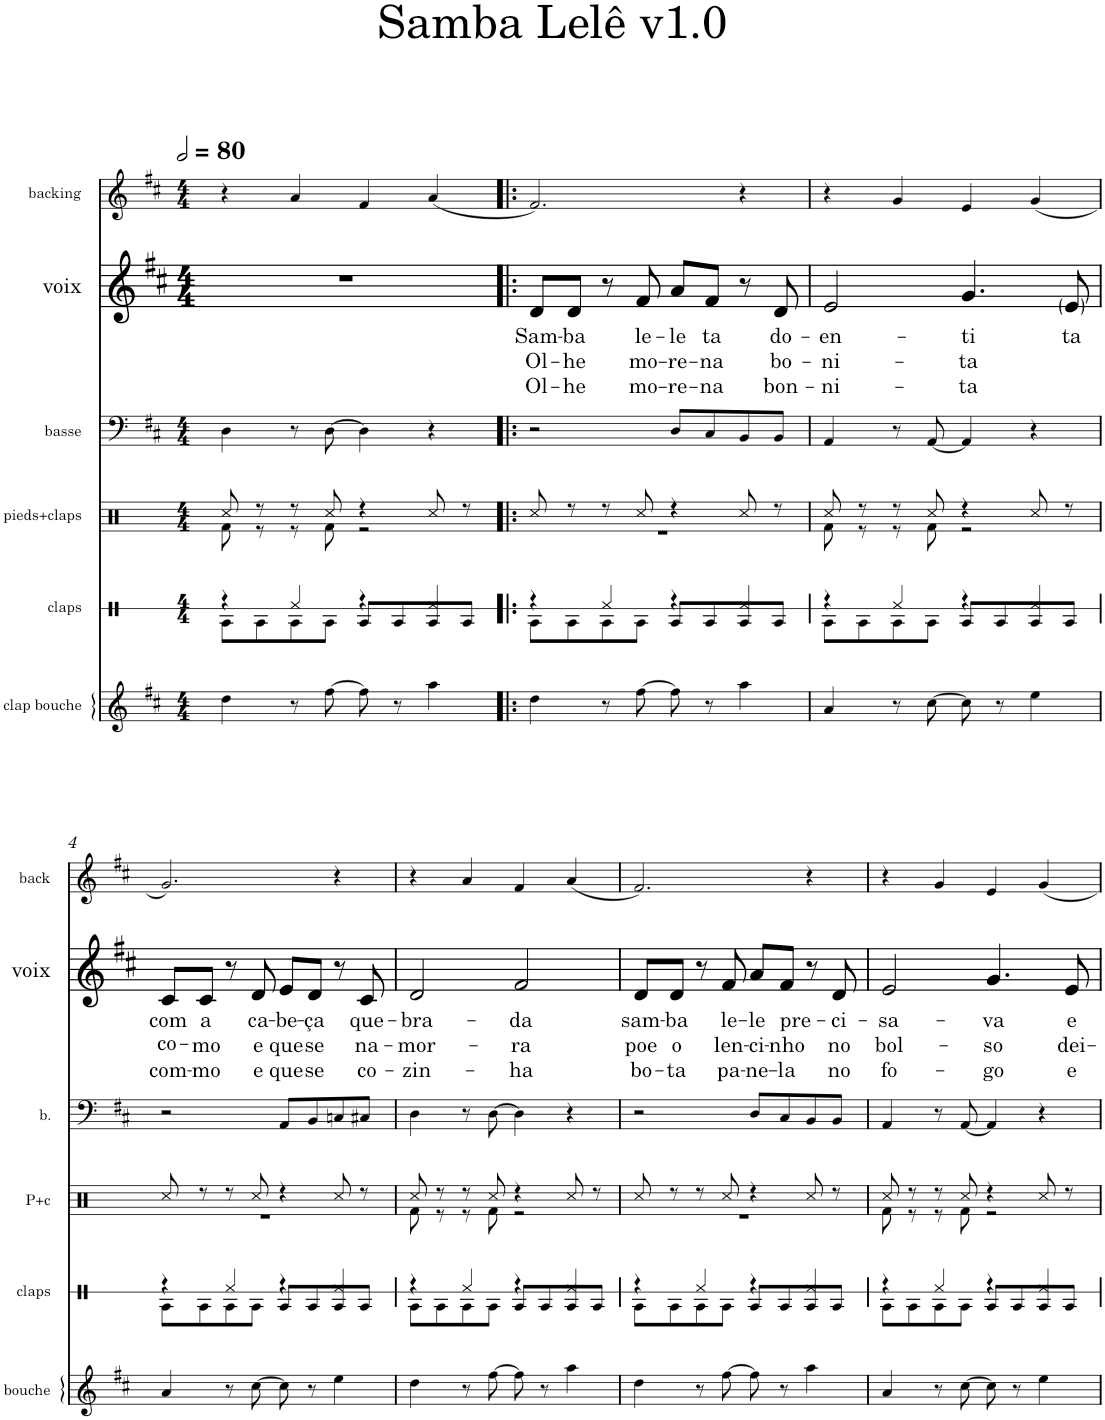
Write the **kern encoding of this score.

**kern	**kern	**kern	**kern	**kern	**text	**text	**text	**kern
*part6	*part5	*part4	*part3	*part2	*part2	*part2	*part2	*part1
*staff6	*staff5	*staff4	*staff3	*staff2	*staff2	*staff2	*staff2	*staff1
*I"clap bouche	*I"claps	*I"pieds+claps	*I"basse	*I"voix	*	*	*	*I"backing
*I'bouche	*I'claps	*I'P+c	*I'b.	*I'voix	*	*	*	*I'back
*stria5	*stria1	*stria5	*stria5	*	*	*	*	*stria5
*clefG2	*clefX	*clefX	*clefF4	*clefG2	*	*	*	*clefG2
*Trd-7c-12	*	*	*	*	*	*	*	*
*k[f#c#]	*k[]	*k[]	*k[f#c#]	*k[f#c#]	*	*	*	*k[f#c#]
*M4/4	*M4/4	*M4/4	*M4/4	*M4/4	*	*	*	*M4/4
*MM160	*MM160	*MM160	*MM160	*MM160	*	*	*	*MM160
=1	=1	=1	=1	=1	=1	=1	=1	=1
*	*^	*^	*	*	*	*	*	*
4dd\	4r	8RA\L	8Rcc/	8Rf\	4D\	1r	.	.	.	4r
.	.	8RA\	8r	8r	.	.	.	.	.	.
8r	4Rf/	8RA\	8r	8r	8r	.	.	.	.	4a/
[8ff#\	.	8RA\J	8Rcc/	8Rf\	[8D\	.	.	.	.	.
8ff#\]	4r	8RA/L	4r	2r	4D\]	.	.	.	.	4f#/
8r	.	8RA/	.	.	.	.	.	.	.	.
4aa\	4Rf/	8RA/	8Rcc/	.	4r	.	.	.	.	(4a/
.	.	8RA/J	8r	.	.	.	.	.	.	.
=2!|:	=2!|:	=2!|:	=2!|:	=2!|:	=2!|:	=2!|:	=2!|:	=2!|:	=2!|:	=2!|:
!	!	!	!	!	!	!	!LO:LY:b	!LO:LY:b	!LO:LY:b	!
4dd\	4r	8RA\L	8Rcc/	1r	2r	8d/L	Sam-	Ol-	Ol-	2.f#/)
!	!	!	!	!	!	!	!LO:LY:b	!LO:LY:b	!LO:LY:b	!
.	.	8RA\	8r	.	.	8d/J	-ba	-he	-he	.
8r	4Rf/	8RA\	8r	.	.	8r	.	.	.	.
!	!	!	!	!	!	!	!LO:LY:b	!LO:LY:b	!LO:LY:b	!
[8ff#\	.	8RA\J	8Rcc/	.	.	8f#/	le-	mo-	mo-	.
!	!	!	!	!	!	!	!LO:LY:b	!LO:LY:b	!LO:LY:b	!
8ff#\]	4r	8RA/L	4r	.	8D/L	8a/L	-le	-re-	-re-	.
!	!	!	!	!	!	!	!LO:LY:b	!LO:LY:b	!LO:LY:b	!
8r	.	8RA/	.	.	8C#/	8f#/J	ta	-na	-na	.
4aa\	4Rf/	8RA/	8Rcc/	.	8BB/	8r	.	.	.	4r
!	!	!	!	!	!	!	!LO:LY:b	!LO:LY:b	!LO:LY:b	!
.	.	8RA/J	8r	.	8BB/J	8d/	do-	bo-	bon-	.
=3	=3	=3	=3	=3	=3	=3	=3	=3	=3	=3
!	!	!	!	!	!	!	!LO:LY:b	!LO:LY:b	!LO:LY:b	!
4a/	4r	8RA\L	8Rcc/	8Rf\	4AA/	2e/	-en-	-ni-	-ni-	4r
.	.	8RA\	8r	8r	.	.	.	.	.	.
8r	4Rf/	8RA\	8r	8r	8r	.	.	.	.	4g/
[8cc#\	.	8RA\J	8Rcc/	8Rf\	[8AA/	.	.	.	.	.
!	!	!	!	!	!	!	!LO:LY:b	!LO:LY:b	!LO:LY:b	!
8cc#\]	4r	8RA/L	4r	2r	4AA/]	4.g/	-ti	-ta	-ta	4e/
8r	.	8RA/	.	.	.	.	.	.	.	.
4ee\	4Rf/	8RA/	8Rcc/	.	4r	.	.	.	.	(4g/
!	!	!	!	!	!	!	!LO:LY:b	!	!	!
.	.	8RA/J	8r	.	.	8e/	ta	.	.	.
!!LO:LB:g=z
=4	=4	=4	=4	=4	=4	=4	=4	=4	=4	=4
!	!	!	!	!	!	!	!LO:LY:b	!LO:LY:b	!LO:LY:b	!
4a/	4r	8RA\L	8Rcc/	1r	2r	8c#/L	com	-co-	com-	2.g/)
!	!	!	!	!	!	!	!LO:LY:b	!LO:LY:b	!LO:LY:b	!
.	.	8RA\	8r	.	.	8c#/J	a	-mo	-mo	.
8r	4Rf/	8RA\	8r	.	.	8r	.	.	.	.
!	!	!	!	!	!	!	!LO:LY:b	!LO:LY:b	!LO:LY:b	!
[8cc#\	.	8RA\J	8Rcc/	.	.	8d/	ca-	e	e	.
!	!	!	!	!	!	!	!LO:LY:b	!LO:LY:b	!LO:LY:b	!
8cc#\]	4r	8RA/L	4r	.	8AA/L	8e/L	-be-	que	que	.
!	!	!	!	!	!	!	!LO:LY:b	!LO:LY:b	!LO:LY:b	!
8r	.	8RA/	.	.	8BB/	8d/J	-ça	se	se	.
4ee\	4Rf/	8RA/	8Rcc/	.	8Cn/	8r	.	.	.	4r
!	!	!	!	!	!	!	!LO:LY:b	!LO:LY:b	!LO:LY:b	!
.	.	8RA/J	8r	.	8C#X/J	8c#/	que-	na-	co-	.
=5	=5	=5	=5	=5	=5	=5	=5	=5	=5	=5
!	!	!	!	!	!	!	!LO:LY:b	!LO:LY:b	!LO:LY:b	!
4dd\	4r	8RA\L	8Rcc/	8Rf\	4D\	2d/	-bra-	-mor-	-zin-	4r
.	.	8RA\	8r	8r	.	.	.	.	.	.
8r	4Rf/	8RA\	8r	8r	8r	.	.	.	.	4a/
[8ff#\	.	8RA\J	8Rcc/	8Rf\	[8D\	.	.	.	.	.
!	!	!	!	!	!	!	!LO:LY:b	!LO:LY:b	!LO:LY:b	!
8ff#\]	4r	8RA/L	4r	2r	4D\]	2f#/	-da	-ra	-ha	4f#/
8r	.	8RA/	.	.	.	.	.	.	.	.
4aa\	4Rf/	8RA/	8Rcc/	.	4r	.	.	.	.	(4a/
.	.	8RA/J	8r	.	.	.	.	.	.	.
=6	=6	=6	=6	=6	=6	=6	=6	=6	=6	=6
!	!	!	!	!	!	!	!LO:LY:b	!LO:LY:b	!LO:LY:b	!
4dd\	4r	8RA\L	8Rcc/	1r	2r	8d/L	sam-	poe	bo-	2.f#/)
!	!	!	!	!	!	!	!LO:LY:b	!LO:LY:b	!LO:LY:b	!
.	.	8RA\	8r	.	.	8d/J	-ba	o	-ta	.
8r	4Rf/	8RA\	8r	.	.	8r	.	.	.	.
!	!	!	!	!	!	!	!LO:LY:b	!LO:LY:b	!LO:LY:b	!
[8ff#\	.	8RA\J	8Rcc/	.	.	8f#/	le-	len-	pa-	.
!	!	!	!	!	!	!	!LO:LY:b	!LO:LY:b	!LO:LY:b	!
8ff#\]	4r	8RA/L	4r	.	8D/L	8a/L	-le	-ci-	-ne-	.
!	!	!	!	!	!	!	!LO:LY:b	!LO:LY:b	!LO:LY:b	!
8r	.	8RA/	.	.	8C#/	8f#/J	pre-	-nho	-la	.
4aa\	4Rf/	8RA/	8Rcc/	.	8BB/	8r	.	.	.	4r
!	!	!	!	!	!	!	!LO:LY:b	!LO:LY:b	!LO:LY:b	!
.	.	8RA/J	8r	.	8BB/J	8d/	-ci-	no	no	.
=7	=7	=7	=7	=7	=7	=7	=7	=7	=7	=7
!	!	!	!	!	!	!	!LO:LY:b	!LO:LY:b	!LO:LY:b	!
4a/	4r	8RA\L	8Rcc/	8Rf\	4AA/	2e/	-sa-	bol-	fo-	4r
.	.	8RA\	8r	8r	.	.	.	.	.	.
8r	4Rf/	8RA\	8r	8r	8r	.	.	.	.	4g/
[8cc#\	.	8RA\J	8Rcc/	8Rf\	[8AA/	.	.	.	.	.
!	!	!	!	!	!	!	!LO:LY:b	!LO:LY:b	!LO:LY:b	!
8cc#\]	4r	8RA/L	4r	2r	4AA/]	4.g/	-va	-so	-go	4e/
8r	.	8RA/	.	.	.	.	.	.	.	.
4ee\	4Rf/	8RA/	8Rcc/	.	4r	.	.	.	.	4g/
!	!	!	!	!	!	!	!LO:LY:b	!LO:LY:b	!LO:LY:b	!
.	.	8RA/J	8r	.	.	8e/	e	dei-	e	.
*	*v	*v	*	*	*	*	*	*	*	*
*	*	*v	*v	*	*	*	*	*	*
=	=	=	=	=	=	=	=	=
*-	*-	*-	*-	*-	*-	*-	*-	*-
